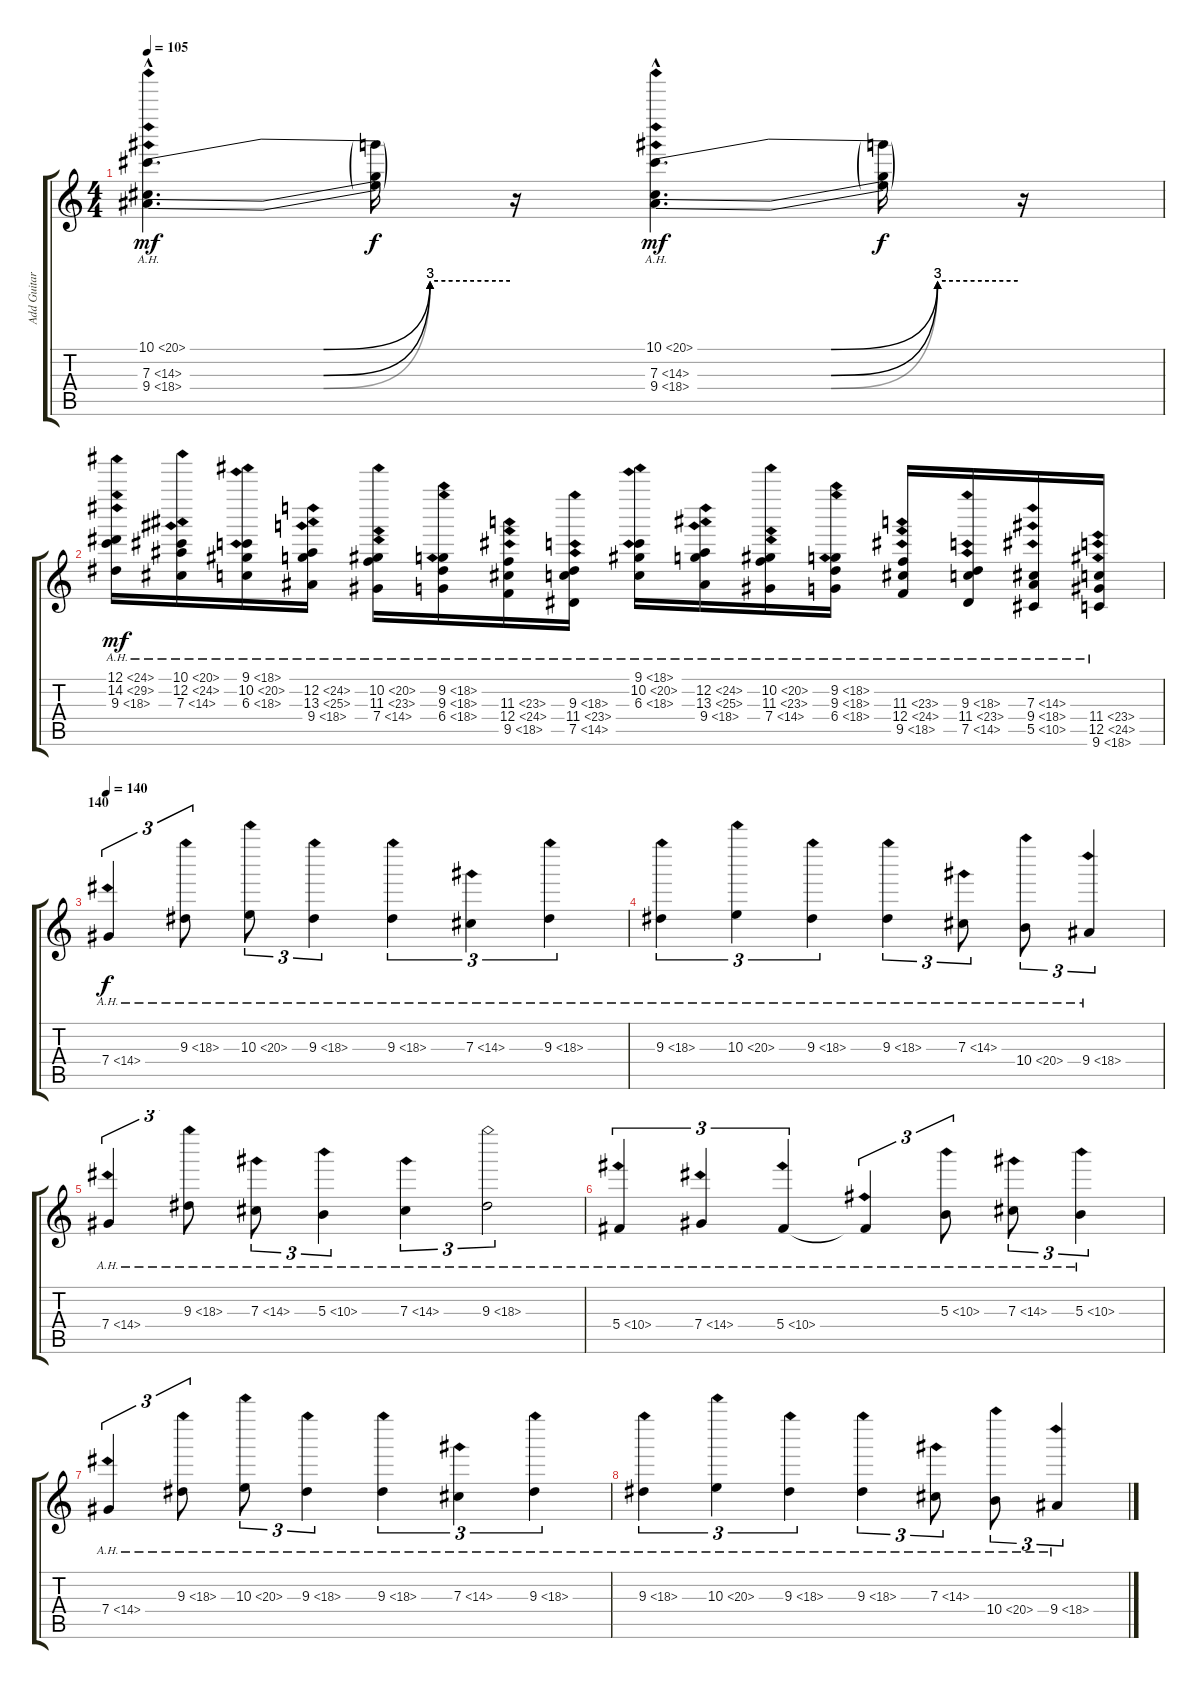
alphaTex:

\track ("Add Guitar" "Add Guitar") {instrument distortionguitar}
\staff {score tabs}
\tuning (Eb4 Bb3 Gb3 Db3 Ab2 Eb2) {hide}
\ts (4 4)
\tempo 105
\clef g2
\ks c
(10.1{be (custom 0 0 25 0 45 12 60 12) ah 10 hac} 7.3{be (custom 0 0 25 0 45 12 60 12) ah 7 hac} 9.4{be (custom 0 0 25 0 45 12 60 12) ah 9 hac}).4{d dy mf} (10.1{t} 7.3{t} 9.4{t}).16{dy f} r.16 (10.1{be (custom 0 0 25 0 45 12 60 12) ah 10 hac} 7.3{be (custom 0 0 25 0 45 12 60 12) ah 7 hac} 9.4{be (custom 0 0 25 0 45 12 60 12) ah 9 hac}).4{d dy mf} (10.1{t} 7.3{t} 9.4{t}).16{dy f} r.16 |
(12.1{ah 12} 14.2{ah 15} 9.3{ah 9}).16{dy mf} (10.1{ah 10} 12.2{ah 12} 7.3{ah 7}).16 (9.1{ah 9} 10.2{ah 10} 6.3{ah 12}).16 (12.2{ah 12} 13.3{ah 12} 9.4{ah 9}).16 (10.2{ah 10} 11.3{ah 12} 7.4{ah 7}).16 (9.2{ah 9} 9.3{ah 9} 6.4{ah 12}).16 (11.3{ah 12} 12.4{ah 12} 9.5{ah 9}).16 (9.3{ah 9} 11.4{ah 12} 7.5{ah 7}).16 (9.1{ah 9} 10.2{ah 10} 6.3{ah 12}).16 (12.2{ah 12} 13.3{ah 12} 9.4{ah 9}).16 (10.2{ah 10} 11.3{ah 12} 7.4{ah 7}).16 (9.2{ah 9} 9.3{ah 9} 6.4{ah 12}).16 (11.3{ah 12} 12.4{ah 12} 9.5{ah 9}).16 (9.3{ah 9} 11.4{ah 12} 7.5{ah 7}).16 (7.3{ah 7} 9.4{ah 9} 5.5{ah 5}).16 (11.4{ah 12} 12.5{ah 12} 9.6{ah 9}).16 |
\section ("" "140")
\tempo 140
7.4{ah 7}.4{tu (3 2) dy f} 9.3{ah 9}.8{tu (3 2)} 10.3{ah 10}.8{tu (3 2)} 9.3{ah 9}.4{tu (3 2)} 9.3{ah 9}.4{tu (3 2)} 7.3{ah 7}.4{tu (3 2)} 9.3{ah 9}.4{tu (3 2)} |
9.3{ah 9}.4{tu (3 2)} 10.3{ah 10}.4{tu (3 2)} 9.3{ah 9}.4{tu (3 2)} 9.3{ah 9}.4{tu (3 2)} 7.3{ah 7}.8{tu (3 2)} 10.4{ah 10}.8{tu (3 2)} 9.4{ah 9}.4{tu (3 2)} |
7.4{ah 7}.4{tu (3 2)} 9.3{ah 9}.8{tu (3 2)} 7.3{ah 7}.8{tu (3 2)} 5.3{ah 5}.4{tu (3 2)} 7.3{ah 7}.4{tu (3 2)} 9.3{ah 9}.2{tu (3 2)} |
5.4{ah 5}.4{tu (3 2)} 7.4{ah 7}.4{tu (3 2)} 5.4{ah 5}.4{tu (3 2)} 5.4{ah 12 t}.4{tu (3 2)} 5.3{ah 5}.8{tu (3 2)} 7.3{ah 7}.8{tu (3 2)} 5.3{ah 5}.4{tu (3 2)} |
7.4{ah 7}.4{tu (3 2)} 9.3{ah 9}.8{tu (3 2)} 10.3{ah 10}.8{tu (3 2)} 9.3{ah 9}.4{tu (3 2)} 9.3{ah 9}.4{tu (3 2)} 7.3{ah 7}.4{tu (3 2)} 9.3{ah 9}.4{tu (3 2)} |
9.3{ah 9}.4{tu (3 2)} 10.3{ah 10}.4{tu (3 2)} 9.3{ah 9}.4{tu (3 2)} 9.3{ah 9}.4{tu (3 2)} 7.3{ah 7}.8{tu (3 2)} 10.4{ah 10}.8{tu (3 2)} 9.4{ah 9}.4{tu (3 2)}
